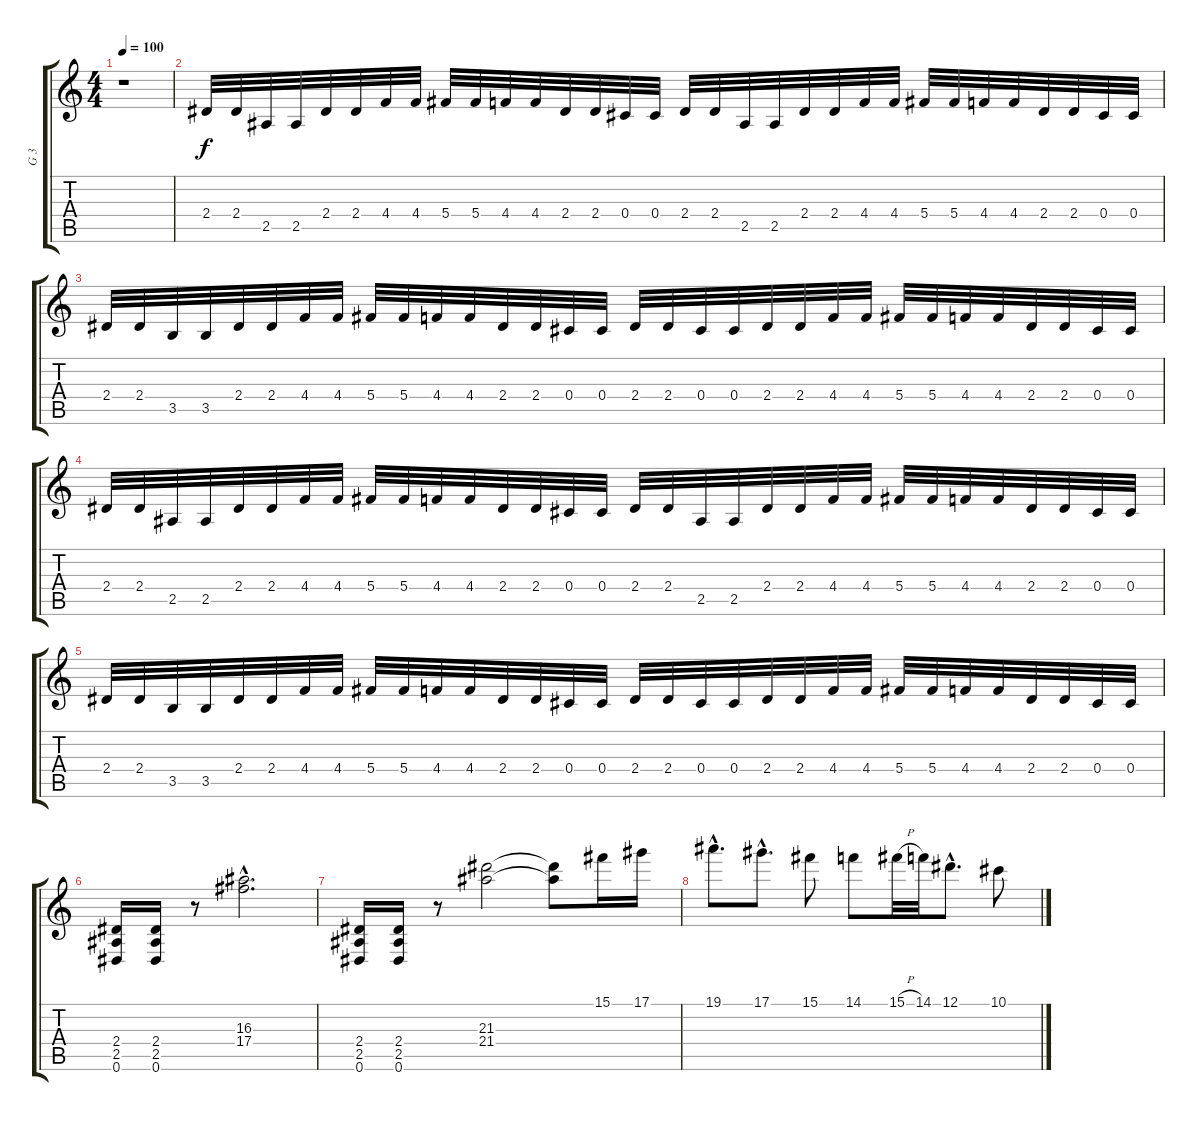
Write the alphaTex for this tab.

\track ("G 3" "G 3") {instrument distortionguitar}
\staff {score tabs}
\tuning (Eb4 Bb3 Gb3 Db3 Ab2 Eb2) {hide}
\ts (4 4)
\tempo 100
\clef g2
\ks c
r.1{dy f} |
2.4.32 2.4.32 2.5.32 2.5.32 2.4.32 2.4.32 4.4.32 4.4.32 5.4.32 5.4.32 4.4.32 4.4.32 2.4.32 2.4.32 0.4.32 0.4.32 2.4.32 2.4.32 2.5.32 2.5.32 2.4.32 2.4.32 4.4.32 4.4.32 5.4.32 5.4.32 4.4.32 4.4.32 2.4.32 2.4.32 0.4.32 0.4.32 |
2.4.32 2.4.32 3.5.32 3.5.32 2.4.32 2.4.32 4.4.32 4.4.32 5.4.32 5.4.32 4.4.32 4.4.32 2.4.32 2.4.32 0.4.32 0.4.32 2.4.32 2.4.32 0.4.32 0.4.32 2.4.32 2.4.32 4.4.32 4.4.32 5.4.32 5.4.32 4.4.32 4.4.32 2.4.32 2.4.32 0.4.32 0.4.32 |
2.4.32 2.4.32 2.5.32 2.5.32 2.4.32 2.4.32 4.4.32 4.4.32 5.4.32 5.4.32 4.4.32 4.4.32 2.4.32 2.4.32 0.4.32 0.4.32 2.4.32 2.4.32 2.5.32 2.5.32 2.4.32 2.4.32 4.4.32 4.4.32 5.4.32 5.4.32 4.4.32 4.4.32 2.4.32 2.4.32 0.4.32 0.4.32 |
2.4.32 2.4.32 3.5.32 3.5.32 2.4.32 2.4.32 4.4.32 4.4.32 5.4.32 5.4.32 4.4.32 4.4.32 2.4.32 2.4.32 0.4.32 0.4.32 2.4.32 2.4.32 0.4.32 0.4.32 2.4.32 2.4.32 4.4.32 4.4.32 5.4.32 5.4.32 4.4.32 4.4.32 2.4.32 2.4.32 0.4.32 0.4.32 |
(2.4 2.5 0.6).16 (2.4 2.5 0.6).16 r.8 (16.3{hac} 17.4{hac}).2{d} |
(2.4 2.5 0.6).16 (2.4 2.5 0.6).16 r.8 (21.3 21.4).2 (21.3{t} 21.4{t}).8 15.1.16 17.1.16 |
19.1{hac}.8{d} 17.1{hac}.8{d} 15.1.8 14.1.8 15.1{h}.32 14.1.32 12.1{hac}.8{d} 10.1.8
